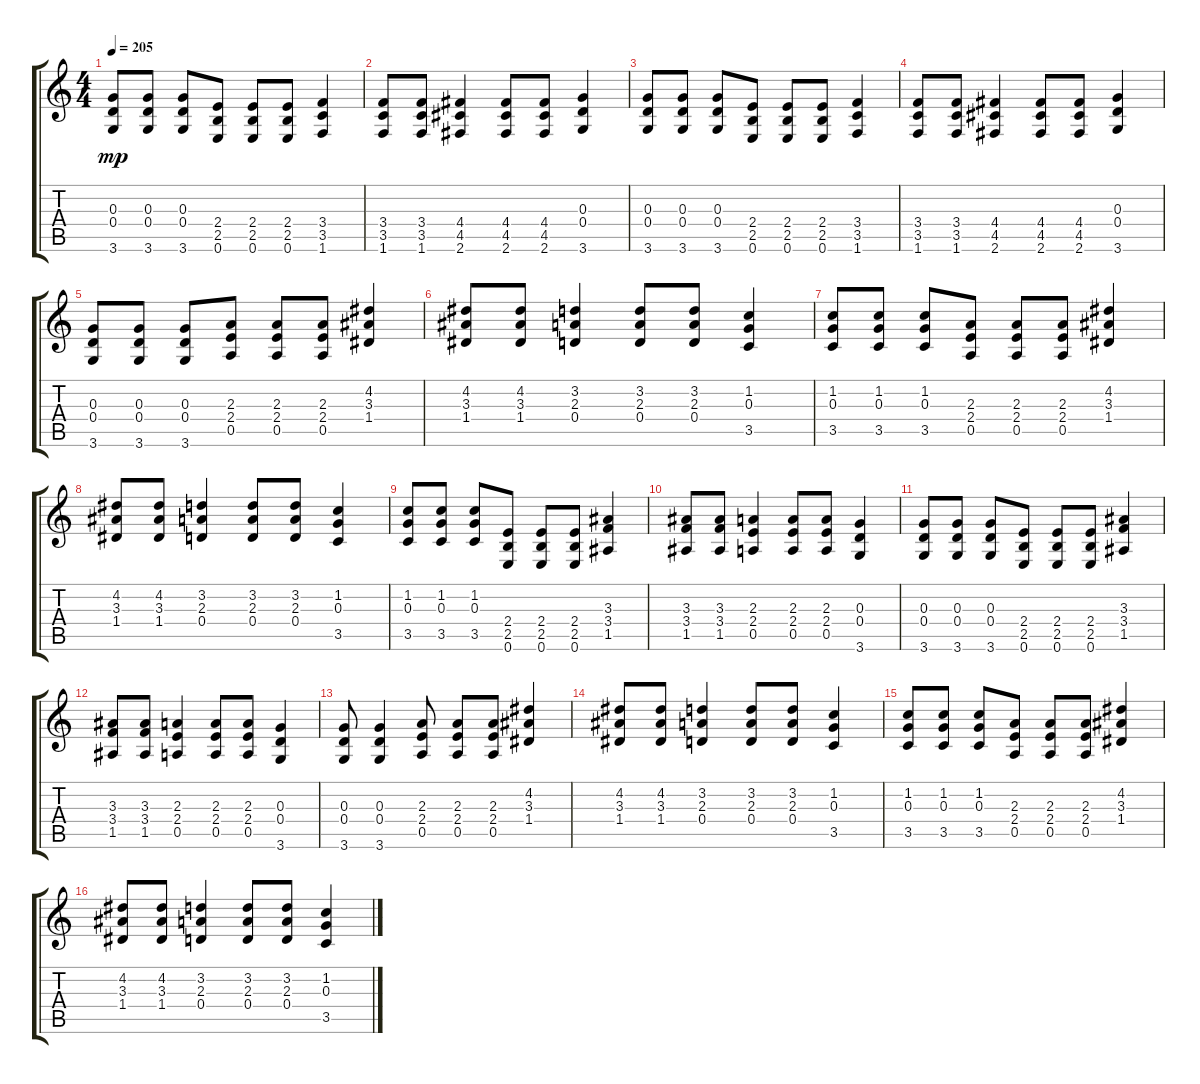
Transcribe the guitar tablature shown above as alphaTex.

\track "" {instrument distortionguitar}
\staff {score tabs}
\tuning (E4 B3 G3 D3 A2 E2) {hide}
\ts (4 4)
\tempo 205
\clef g2
\ks c
(0.3 0.4 3.6).8{dy mp} (0.3 0.4 3.6).8 (0.3 0.4 3.6).8 (2.4 2.5 0.6).8 (2.4 2.5 0.6).8 (2.4 2.5 0.6).8 (3.4 3.5 1.6).4 |
(3.4 3.5 1.6).8 (3.4 3.5 1.6).8 (4.4 4.5 2.6).4 (4.4 4.5 2.6).8 (4.4 4.5 2.6).8 (0.3 0.4 3.6).4 |
(0.3 0.4 3.6).8 (0.3 0.4 3.6).8 (0.3 0.4 3.6).8 (2.4 2.5 0.6).8 (2.4 2.5 0.6).8 (2.4 2.5 0.6).8 (3.4 3.5 1.6).4 |
(3.4 3.5 1.6).8 (3.4 3.5 1.6).8 (4.4 4.5 2.6).4 (4.4 4.5 2.6).8 (4.4 4.5 2.6).8 (0.3 0.4 3.6).4 |
(0.3 0.4 3.6).8 (0.3 0.4 3.6).8 (0.3 0.4 3.6).8 (2.3 2.4 0.5).8 (2.3 2.4 0.5).8 (2.3 2.4 0.5).8 (4.2 3.3 1.4).4 |
(4.2 3.3 1.4).8 (4.2 3.3 1.4).8 (3.2 2.3 0.4).4 (3.2 2.3 0.4).8 (3.2 2.3 0.4).8 (1.2 0.3 3.5).4 |
(1.2 0.3 3.5).8 (1.2 0.3 3.5).8 (1.2 0.3 3.5).8 (2.3 2.4 0.5).8 (2.3 2.4 0.5).8 (2.3 2.4 0.5).8 (4.2 3.3 1.4).4 |
(4.2 3.3 1.4).8 (4.2 3.3 1.4).8 (3.2 2.3 0.4).4 (3.2 2.3 0.4).8 (3.2 2.3 0.4).8 (1.2 0.3 3.5).4 |
(1.2 0.3 3.5).8 (1.2 0.3 3.5).8 (1.2 0.3 3.5).8 (2.4 2.5 0.6).8 (2.4 2.5 0.6).8 (2.4 2.5 0.6).8 (3.3 3.4 1.5).4 |
(3.3 3.4 1.5).8 (3.3 3.4 1.5).8 (2.3 2.4 0.5).4 (2.3 2.4 0.5).8 (2.3 2.4 0.5).8 (0.3 0.4 3.6).4 |
(0.3 0.4 3.6).8 (0.3 0.4 3.6).8 (0.3 0.4 3.6).8 (2.4 2.5 0.6).8 (2.4 2.5 0.6).8 (2.4 2.5 0.6).8 (3.3 3.4 1.5).4 |
(3.3 3.4 1.5).8 (3.3 3.4 1.5).8 (2.3 2.4 0.5).4 (2.3 2.4 0.5).8 (2.3 2.4 0.5).8 (0.3 0.4 3.6).4 |
(0.3 0.4 3.6).8 (0.3 0.4 3.6).4 (2.3 2.4 0.5).8 (2.3 2.4 0.5).8 (2.3 2.4 0.5).8 (4.2 3.3 1.4).4 |
(4.2 3.3 1.4).8 (4.2 3.3 1.4).8 (3.2 2.3 0.4).4 (3.2 2.3 0.4).8 (3.2 2.3 0.4).8 (1.2 0.3 3.5).4 |
(1.2 0.3 3.5).8 (1.2 0.3 3.5).8 (1.2 0.3 3.5).8 (2.3 2.4 0.5).8 (2.3 2.4 0.5).8 (2.3 2.4 0.5).8 (4.2 3.3 1.4).4 |
(4.2 3.3 1.4).8 (4.2 3.3 1.4).8 (3.2 2.3 0.4).4 (3.2 2.3 0.4).8 (3.2 2.3 0.4).8 (1.2 0.3 3.5).4
